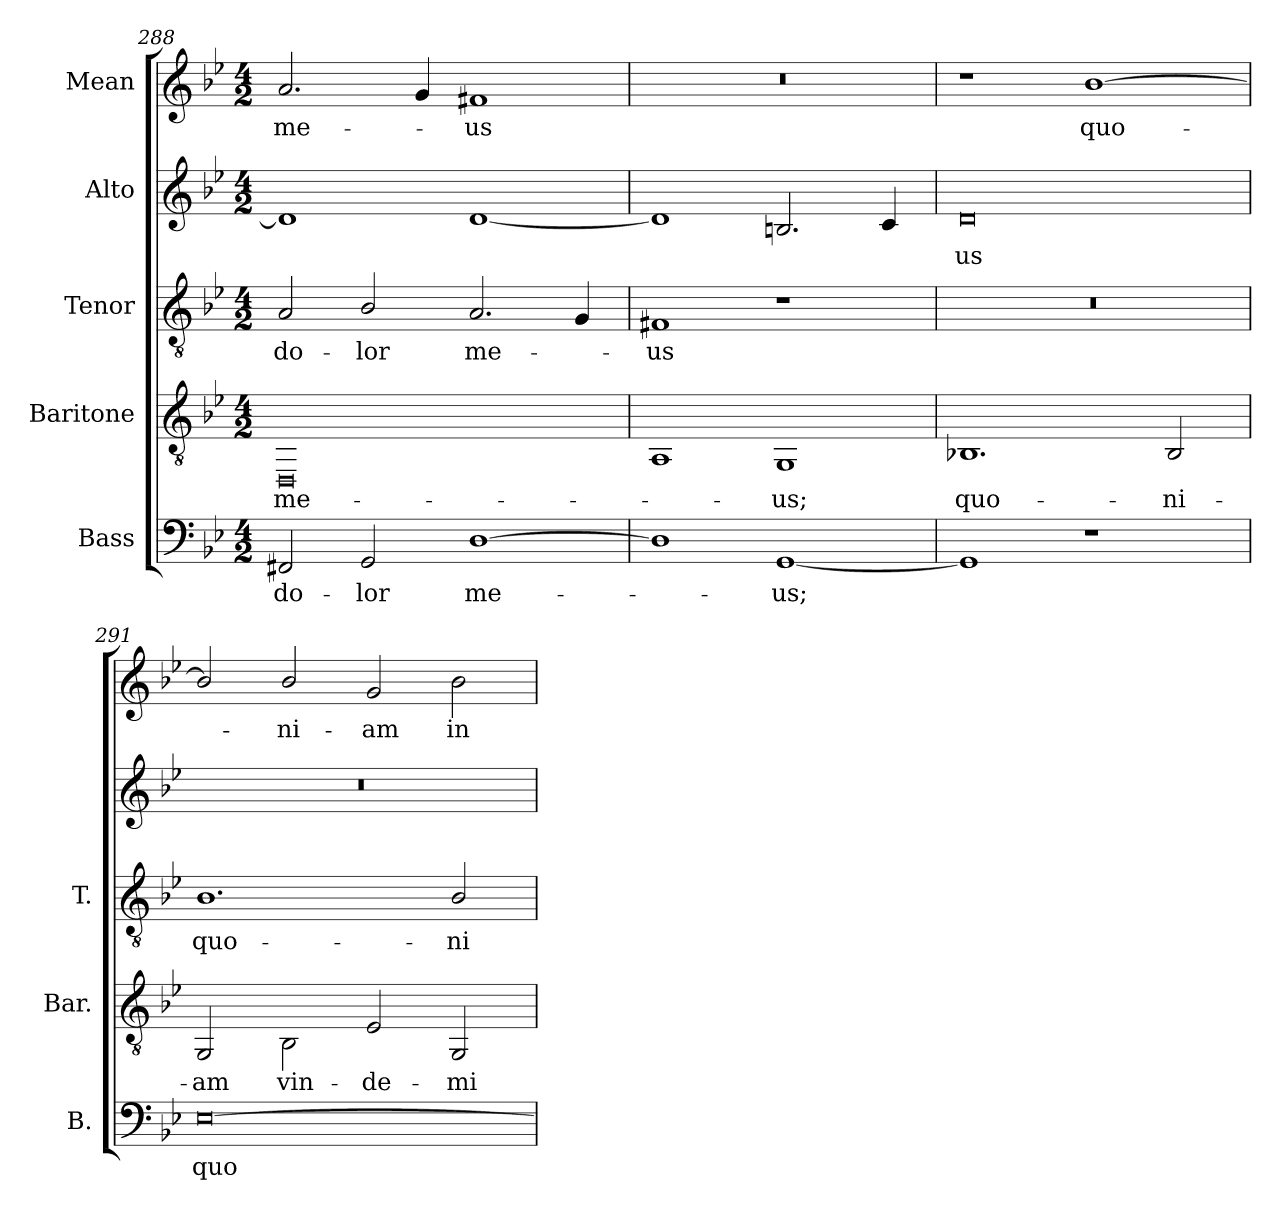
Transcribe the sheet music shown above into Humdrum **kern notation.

**kern	**text	**kern	**text	**kern	**text	**kern	**text	**kern	**text
*part5	*part5	*part4	*part4	*part3	*part3	*part2	*part2	*part1	*part1
*staff5	*staff5	*staff4	*staff4	*staff3	*staff3	*staff2	*staff2	*staff1	*staff1
*I"Bass	*	*I"Baritone	*	*I"Tenor	*	*I"Alto	*	*I"Mean	*
*I'B.	*	*I'Bar.	*	*I'T.	*	*	*	*	*
*clefF4	*	*clefGv2	*	*clefGv2	*	*clefG2	*	*clefG2	*
*	*	*	*	*ITrd7c12	*	*	*	*	*
*k[b-e-]	*	*k[b-e-]	*	*k[b-e-]	*	*k[b-e-]	*	*k[b-e-]	*
*B-:	*	*B-:	*	*B-:	*	*B-:	*	*B-:	*
*M4/2	*	*M4/2	*	*M4/2	*	*M4/2	*	*M4/2	*
=288	=288	=288	=288	=288	=288	=288	=288	=288	=288
!	!LO:LY:b:color=#000000	!	!	!	!	!	!	!	!
!	!	!	!LO:LY:b:color=#000000	!	!	!	!	!	!
!	!	!	!	!	!LO:LY:b:color=#000000	!	!	!	!
!	!	!	!	!	!	!	!	!	!LO:LY:b:color=#000000
2FF#Xi/	do-	0DDi	me-	2AAi/	do-	1di]	.	2.ai/	me-
!	!LO:LY:b:color=#000000	!	!	!	!	!	!	!	!
!	!	!	!	!	!LO:LY:b:color=#000000	!	!	!	!
2GGi/	-lor	.	.	2BB-i/	-lor	.	.	.	.
.	.	.	.	.	.	.	.	4gi/	.
!	!LO:LY:b:color=#000000	!	!	!	!	!	!	!	!
!	!	!	!	!	!LO:LY:b:color=#000000	!	!	!	!
!	!	!	!	!	!	!	!	!	!LO:LY:b:color=#000000
[1Di	me-	.	.	2.AAi/	me-	[1di	.	1f#Xi	-us
.	.	.	.	4GGi/	.	.	.	.	.
!!LO:LB:g=z
=289	=289	=289	=289	=289	=289	=289	=289	=289	=289
!	!	!	!	!	!LO:LY:b:color=#000000	!	!	!LO:N:vis=1	!
1Di]	.	1AAi	.	1FF#Xi	-us	1di]	.	0r	.
!	!LO:LY:b:color=#000000	!	!	!	!	!	!	!	!
!	!	!	!LO:LY:b:color=#000000	!	!	!	!	!	!
[1GGi	-us;	1GGi	-us;	1r	.	2.Bni/	.	.	.
.	.	.	.	.	.	4ci/	.	.	.
=290	=290	=290	=290	=290	=290	=290	=290	=290	=290
!	!	!	!LO:LY:b:color=#000000	!LO:N:vis=1	!	!	!	!	!
!	!	!	!	!	!	!	!LO:LY:b:color=#000000	!	!
1GGi]	.	1.BB-Xi	quo-	0r	.	0di	-us	1r	.
!	!	!	!	!	!	!	!	!	!LO:LY:b:color=#000000
1r	.	.	.	.	.	.	.	[1b-i	quo-
!	!	!	!LO:LY:b:color=#000000	!	!	!	!	!	!
.	.	2BB-i/	-ni-	.	.	.	.	.	.
=291	=291	=291	=291	=291	=291	=291	=291	=291	=291
!	!LO:LY:b:color=#000000	!	!	!	!	!	!	!	!
!	!	!	!LO:LY:b:color=#000000	!	!	!	!	!	!
!	!	!	!	!	!LO:LY:b:color=#000000	!LO:N:vis=1	!	!	!
[0E-i	quo-	2GGi/	-am	1.BB-i	quo-	0r	.	2b-i/]	.
!	!	!	!LO:LY:b:color=#000000	!	!	!	!	!	!
!	!	!	!	!	!	!	!	!	!LO:LY:b:color=#000000
.	.	2BB-i\	vin-	.	.	.	.	2b-i/	-ni-
!	!	!	!LO:LY:b:color=#000000	!	!	!	!	!	!
!	!	!	!	!	!	!	!	!	!LO:LY:b:color=#000000
.	.	2E-i/	-de-	.	.	.	.	2gi/	-am
!	!	!	!LO:LY:b:color=#000000	!	!	!	!	!	!
!	!	!	!	!	!LO:LY:b:color=#000000	!	!	!	!
!	!	!	!	!	!	!	!	!	!LO:LY:b:color=#000000
.	.	2GGi/	-mi-	2BB-i/	-ni-	.	.	2b-i\	in-
=	=	=	=	=	=	=	=	=	=
*-	*-	*-	*-	*-	*-	*-	*-	*-	*-
